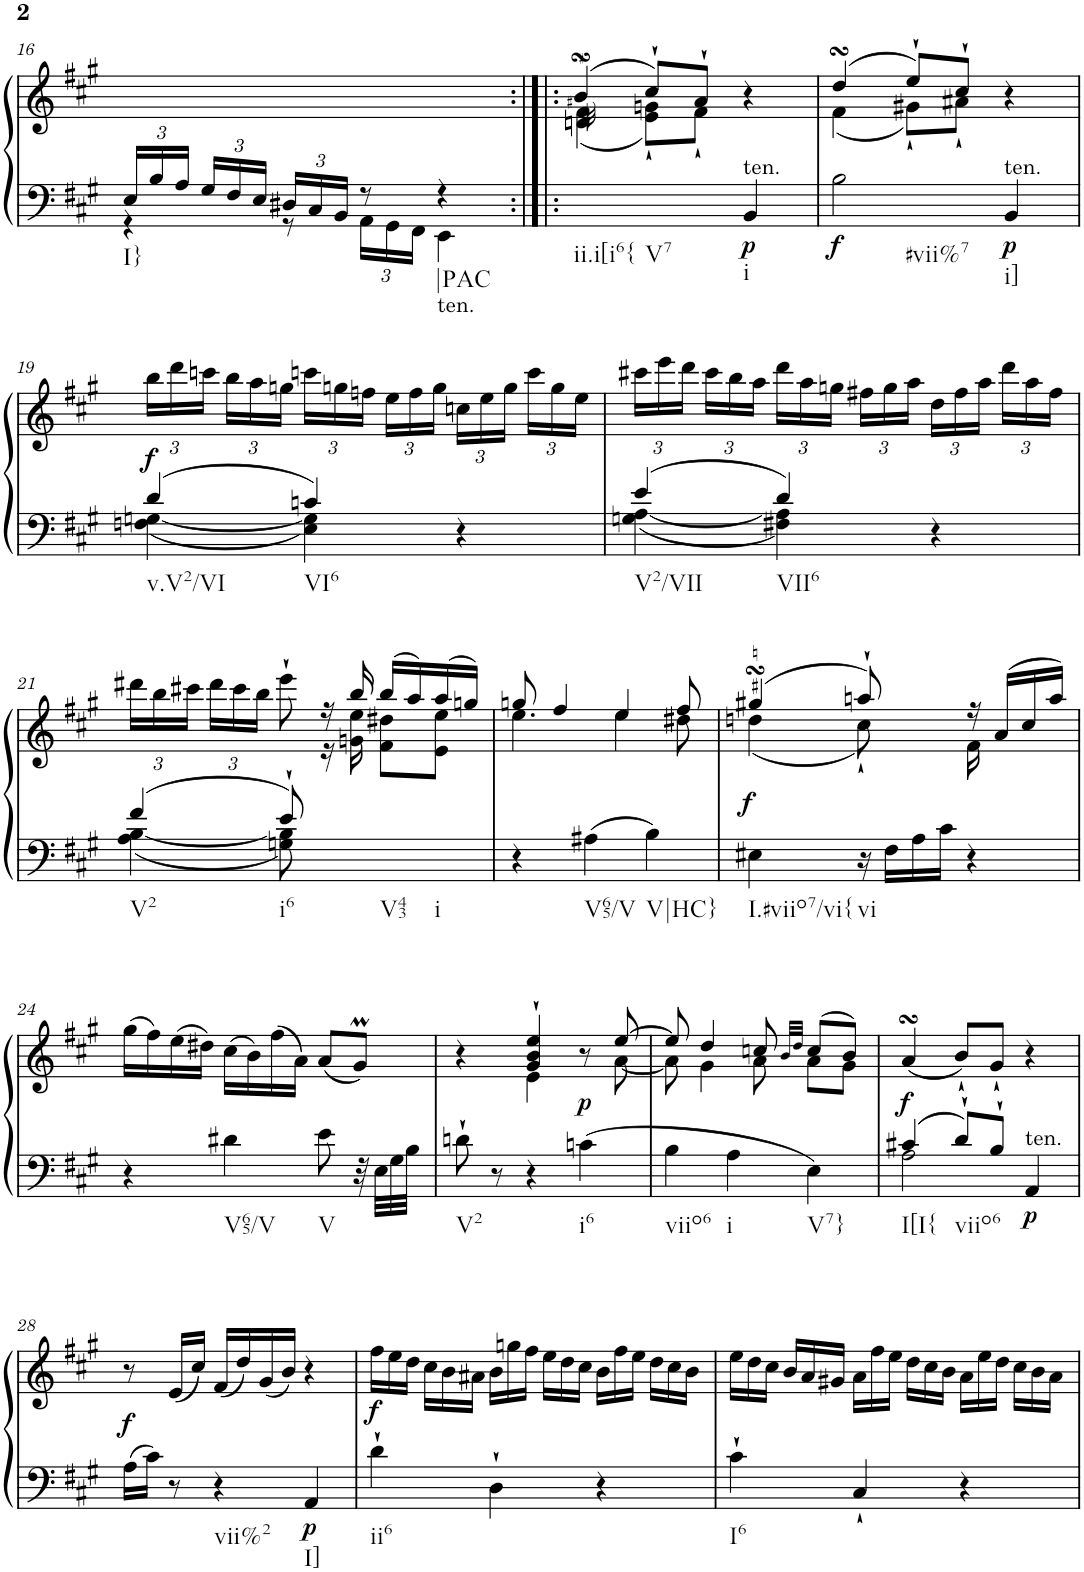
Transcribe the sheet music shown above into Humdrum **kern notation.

**kern	**kern	**dynam
*part1	*part1	*part1
*staff2	*staff1	*staff1/2
*I"Harpsichord	*	*
*I'Hch.	*	*
!!LO:PB:g=z
*clefF4	*clefG2	*
*k[f#c#g#]	*k[f#c#g#]	*
*A:	*A:	*
*M3/4	*M3/4	*
*Xbrackettup	*	*
=16	=16	=16
*^	*	*
!LO:TX:b:t=I}	!	!	!
24E/LL	4r	2.ryy	.
24B/	.	.	.
24A/JJ	.	.	.
24G#/LL	.	.	.
24F#/	.	.	.
24E/JJ	.	.	.
24D#X/LL	8r	.	.
24C#/	.	.	.
24BB/JJ	.	.	.
8r	24AA\LL	.	.
.	24GG#\	.	.
.	24FF#\JJ	.	.
!LO:TX:b:t=ten.	!	!	!
!LO:TX:b:t=|PAC	!	!	!
4r	4EE\	.	.
=17:|!|:	=17:|!|:	=17:|!|:	=17:|!|:
*	*	*^	*
*	*	*	*^	*
!LO:TX:b:t=ii.i[i6{	!	!	!	!	!
!LO:TX:b:t=V7	!	!	!	!	!
2.ryy	2ryy	(>4bsSSS/	(<4dn\ 4f#\	32a#X!\	.
.	.	.	.	2ryy	.
.	.	8cc#`/L)	8e\` 8gn\`L)	.	.
.	.	8a#`/J	8f#`\J	.	.
!	!LO:TX:a:t=ten.	!	!	!	!
!	!LO:TX:b:t=i	!	!	!	!
!	!	!	!	!	!LO:DY:b=2
.	4BB/	4r	4ryy	.	p
.	.	.	.	8..ryy	.
=18	=18	=18	=18	=18	=18
!LO:TX:b:t=#vii%7	!	!	!	!	!
!	!	!	!	!	!LO:DY:b=2
*	*	*	*v	*v	*
2.ryy	2B\	(>4ddsSSs/	(<4f#\	f
.	.	8ee`/L)	8g#X`\L)	.
.	.	8cc#`/J	8a#X`\J	.
!	!LO:TX:a:t=ten.	!	!	!
!	!LO:TX:b:t=i]	!	!	!
!	!	!	!	!LO:DY:b=2
.	4BB/	4r	4ryy	p
*	*	*v	*v	*
!!LO:LB:g=z
=19	=19	=19	=19
*	*	*Xbrackettup	*
*	*	*^	*
!LO:TX:b:t=v.V2/VI	!	!	!	!
!	!	!	!	!LO:DY:b
*	*	*v	*v	*
4d/	4Fn\ [4Gn\	24bb\LL	f
.	.	24ddd\	.
.	.	24cccn\JJ	.
.	.	24bb\LL	.
.	.	24aa\	.
.	.	24ggn\JJ	.
!LO:TX:b:t=VI6	!	!	!
4cn/	4E\ 4G\]	24cccn\LL	.
.	.	24ggn\	.
.	.	24ffn\JJ	.
.	.	24ee\LL	.
.	.	24ff\	.
.	.	24gg\JJ	.
4r	4ryy	24ccn\LL	.
.	.	24ee\	.
.	.	24gg\JJ	.
.	.	24ccc\LL	.
.	.	24gg\	.
.	.	24ee\JJ	.
=20	=20	=20	=20
!LO:TX:b:t=V2/VII	!	!	!
4e/	4Gn\ [4A\	24ccc#X\LL	.
.	.	24eee\	.
.	.	24ddd\JJ	.
.	.	24ccc#\LL	.
.	.	24bb\	.
.	.	24aa\JJ	.
!LO:TX:b:t=VII6	!	!	!
4d/	4F#X\ 4A\]	24ddd\LL	.
.	.	24aa\	.
.	.	24ggn\JJ	.
.	.	24ff#X\LL	.
.	.	24gg\	.
.	.	24aa\JJ	.
4r	4ryy	24dd\LL	.
.	.	24ff#\	.
.	.	24aa\JJ	.
.	.	24ddd\LL	.
.	.	24aa\	.
.	.	24ff#\JJ	.
!!LO:LB:g=z
=21	=21	=21	=21
*	*	*^	*
!LO:TX:b:t=i	!	!	!	!
4f#/	4A\ [4B\	24ddd#X\LL	4.ryy	.
.	.	24bb\	.	.
.	.	24ccc#X\JJ	.	.
.	.	24ddd#\LL	.	.
.	.	24ccc#\	.	.
.	.	24bb\JJ	.	.
!LO:TX:b:t=V2	!	!	!	!
8e`/	8Gn\ 8B\]	8eee`\	.	.
8ryy	4.ryy	16r	16r	.
.	.	16bb/	16gn\ 16ee\	.
!LO:TX:b:t=i6	!	!	!	!
!LO:TX:b:t=V43	!	!	!	!
4ryy	.	(>16bb/LL	8f#\ 8dd#X\L	.
.	.	16aa/)	.	.
.	.	(>16aa/	8e\ 8ee\J	.
.	.	16ggn/JJ)	.	.
*v	*v	*	*	*
=22	=22	=22	=22
4r	8ggn/	4.ee\	.
.	4ff#/	.	.
!LO:TX:b:t=V65/V	!	!	!
4A#X\	.	.	.
.	4ee/	4ee\	.
!LO:TX:b:t=V|HC}	!	!	!
4B\	.	.	.
.	8ff#/	8dd#X\	.
=23	=23	=23	=23
!LO:TX:b:t=I.#viio7/vi{	!	!	!
!	!LO:TURN:lacc=#	!	!LO:DY:b
4E#X\	(>4gg#XsSsS/	(<4ddn\	f
!LO:TX:b:t=vi	!	!	!
16r	8aan`/)	8cc#`\)	.
16F#\LL	.	.	.
16A\	8ryy	8ryy	.
16c#\JJ	.	.	.
4r	16r	16f#\	.
.	(>16a/LL	8.ryy	.
.	16cc#/	.	.
.	16aa/JJ)	.	.
*	*v	*v	*
!!LO:LB:g=z
=24	=24	=24
4r	(>16gg#\LL	.
.	16ff#\)	.
.	(>16ee\	.
.	16dd#X\JJ)	.
!LO:TX:b:t=V65/V	!	!
4d#X\	(>16cc#\LL	.
.	16b\)	.
.	(>16ff#\	.
.	16a\JJ)	.
!LO:TX:b:t=V	!	!
8e\	(<8a/L	.
32r	8g#m/J)	.
32E\LLL	.	.
32G#\	.	.
32B\JJJ	.	.
=25	=25	=25
*	*^	*
!LO:TX:b:t=V2	!	!	!
8dn`\	4r	4ryy	.
8r	.	.	.
4r	4g#/` 4b/` 4ee/`	4e\	.
!LO:TX:b:t=i6	!	!	!
!	!	!	!LO:DY:b
4cn\	8r	8ryy	p
.	[8ee/	[8a\	.
=26	=26	=26	=26
!LO:TX:b:t=viio6	!	!	!
4B\	8ee/]	8a\]	.
.	4dd/	4g#\	.
!LO:TX:b:t=i	!	!	!
4A\	.	.	.
.	8ccn/	8a\	.
.	32qb/LLL	.	.
.	32qdd/JJJ	.	.
!LO:TX:b:t=V7}	!	!	!
4E\	(>8cc/L	8a\L	.
.	8b/J)	8g#\J	.
=27	=27	=27	=27
*^	*	*	*
!LO:TX:b:t=I[I{	!	!	!	!
!	!	!	!	!LO:DY:b
*	*	*v	*v	*
4c#X/	2A\	(<4asSSs/	f
!LO:TX:b:t=viio6	!	!	!
8d`/L	.	8b`/L)	.
8B`/J	.	8g#`/J	.
!LO:TX:a:t=ten.	!	!	!
!	!	!	!LO:DY:b=2
4ryy	4AA/	4r	p
!!LO:LB:g=z
=28	=28	=28	=28
!	!	!	!LO:DY:a=2
*v	*v	*	*
16A\LL	8r	f
16c#\JJ	.	.
8r	(<16e/LL	.
.	16cc#/JJ)	.
!LO:TX:b:t=vii%2	!	!
4r	(<16f#/LL	.
.	16dd/)	.
.	(<16g#/	.
.	16b/JJ)	.
!LO:TX:b:t=I]	!	!
!	!	!LO:DY:b=2
4AA/	4r	p
=29	=29	=29
*	*Xtuplet	*
!LO:TX:b:t=ii6	!	!
!	!	!LO:DY:b
4d`\	24ff#\LL	f
.	24ee\	.
.	24dd\JJ	.
.	24cc#\LL	.
.	24b\	.
.	24a#X\JJ	.
4D`\	24b\LL	.
.	24ggn\	.
.	24ff#\JJ	.
.	24ee\LL	.
.	24dd\	.
.	24cc#\JJ	.
4r	24b\LL	.
.	24ff#\	.
.	24ee\JJ	.
.	24dd\LL	.
.	24cc#\	.
.	24b\JJ	.
=30	=30	=30
!LO:TX:b:t=I6	!	!
4c#`\	24ee\LL	.
.	24dd\	.
.	24cc#\JJ	.
.	24b/LL	.
.	24a/	.
.	24g#X/JJ	.
4C#`/	24a\LL	.
.	24ff#\	.
.	24ee\JJ	.
.	24dd\LL	.
.	24cc#\	.
.	24b\JJ	.
4r	24a\LL	.
.	24ee\	.
.	24dd\JJ	.
.	24cc#\LL	.
.	24b\	.
.	24a\JJ	.
=	=	=
*-	*-	*-
